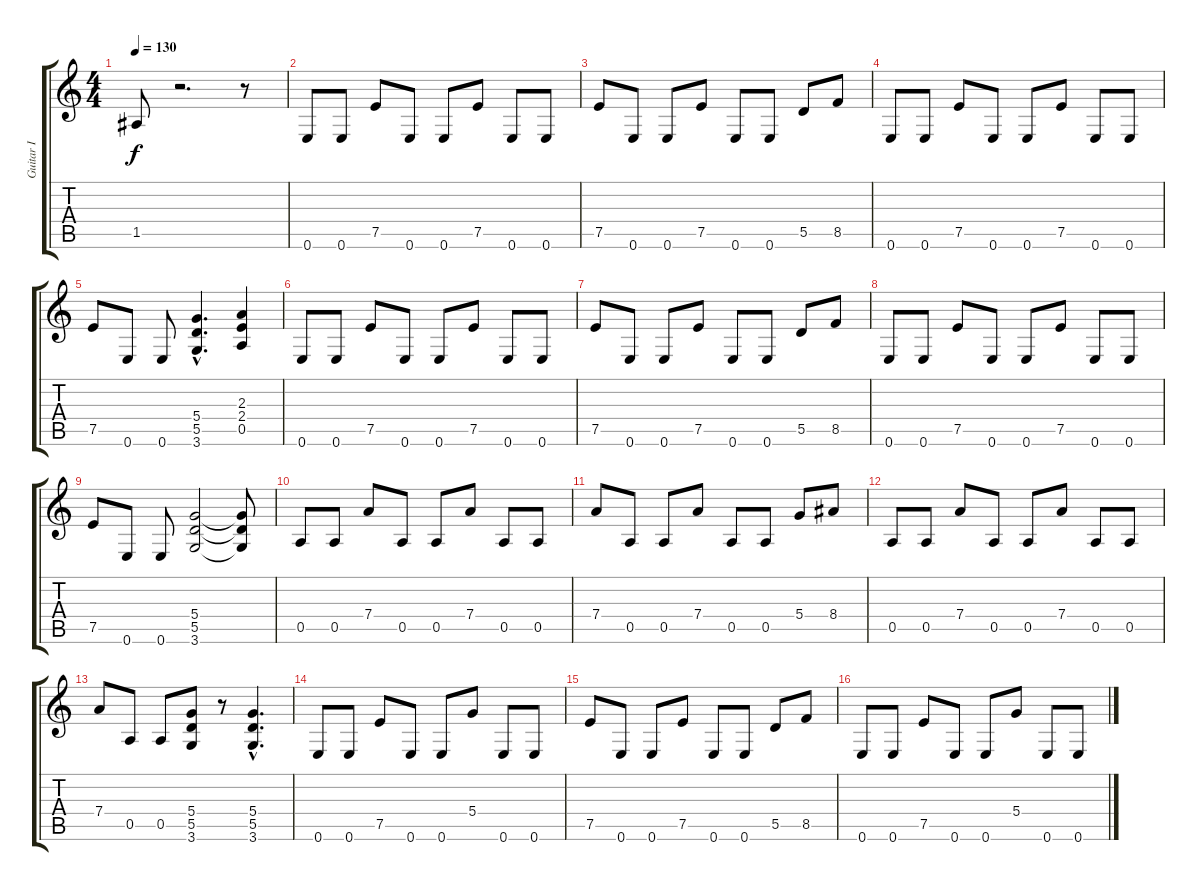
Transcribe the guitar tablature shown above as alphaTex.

\track ("Guitar I" "Guitar I") {instrument overdrivenguitar}
\staff {score tabs}
\tuning (E4 B3 G3 D3 A2 E2) {hide}
\ts (4 4)
\tempo 130
\clef g2
\ks c
1.5.8{dy f} r.2{d} r.8 |
0.6.8 0.6.8 7.5.8 0.6.8 0.6.8 7.5.8 0.6.8 0.6.8 |
7.5.8 0.6.8 0.6.8 7.5.8 0.6.8 0.6.8 5.5.8 8.5.8 |
0.6.8 0.6.8 7.5.8 0.6.8 0.6.8 7.5.8 0.6.8 0.6.8 |
7.5.8 0.6.8 0.6.8 (5.4{hac} 5.5{hac} 3.6{hac}).4{d} (2.3 2.4 0.5).4 |
0.6.8 0.6.8 7.5.8 0.6.8 0.6.8 7.5.8 0.6.8 0.6.8 |
7.5.8 0.6.8 0.6.8 7.5.8 0.6.8 0.6.8 5.5.8 8.5.8 |
0.6.8 0.6.8 7.5.8 0.6.8 0.6.8 7.5.8 0.6.8 0.6.8 |
7.5.8 0.6.8 0.6.8 (5.4 5.5 3.6).2 (5.4{t} 5.5{t} 3.6{t}).8 |
0.5.8 0.5.8 7.4.8 0.5.8 0.5.8 7.4.8 0.5.8 0.5.8 |
7.4.8 0.5.8 0.5.8 7.4.8 0.5.8 0.5.8 5.4.8 8.4.8 |
0.5.8 0.5.8 7.4.8 0.5.8 0.5.8 7.4.8 0.5.8 0.5.8 |
7.4.8 0.5.8 0.5.8 (5.4 5.5 3.6).8 r.8 (5.4{hac} 5.5{hac} 3.6{hac}).4{d} |
0.6.8 0.6.8 7.5.8 0.6.8 0.6.8 5.4.8 0.6.8 0.6.8 |
7.5.8 0.6.8 0.6.8 7.5.8 0.6.8 0.6.8 5.5.8 8.5.8 |
0.6.8 0.6.8 7.5.8 0.6.8 0.6.8 5.4.8 0.6.8 0.6.8
